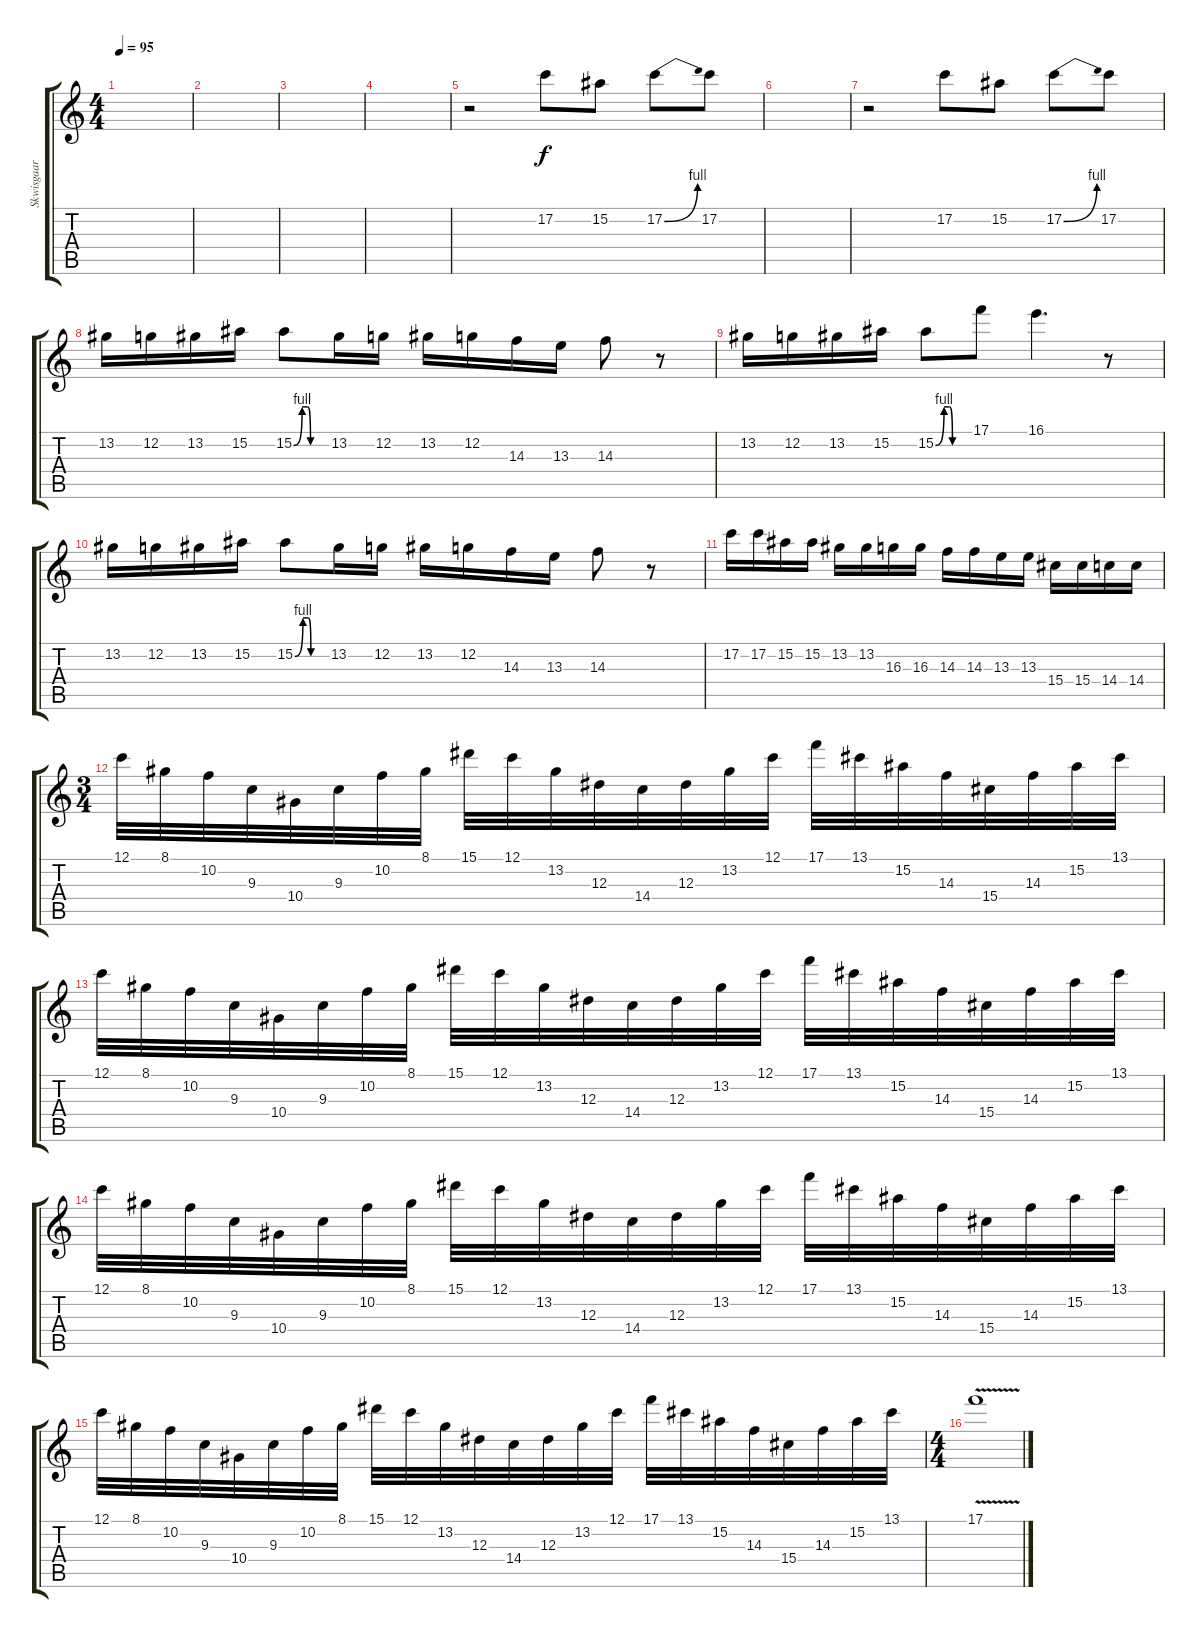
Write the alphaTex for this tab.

\track ("Skwisgaar 1" "Skwisgaar ") {instrument distortionguitar}
\staff {score tabs}
\tuning (C4 G3 Eb3 Bb2 F2 C2) {hide}
\ts (4 4)
\tempo 95
\clef g2
\ks c
|
|
|
|
r.2{balance 16} 17.2.8 15.2.8 17.2{be (bend 0 0 60 4)}.8 17.2.8 |
|
r.2 17.2.8 15.2.8 17.2{be (bend 0 0 60 4)}.8 17.2.8 |
13.2.16 12.2.16 13.2.16 15.2.16 15.2{be (custom 0 0 15 4 25 4 30 0 60 0)}.8 13.2.16 12.2.16 13.2.16 12.2.16 14.3.16 13.3.16 14.3.8 r.8 |
13.2.16 12.2.16 13.2.16 15.2.16 15.2{be (custom 0 0 15 4 25 4 30 0 60 0)}.8 17.1.8 16.1.4{d} r.8 |
13.2.16 12.2.16 13.2.16 15.2.16 15.2{be (custom 0 0 15 4 25 4 30 0 60 0)}.8 13.2.16 12.2.16 13.2.16 12.2.16 14.3.16 13.3.16 14.3.8 r.8 |
17.2.16 17.2.16 15.2.16 15.2.16 13.2.16 13.2.16 16.3.16 16.3.16 14.3.16 14.3.16 13.3.16 13.3.16 15.4.16 15.4.16 14.4.16 14.4.16 |
\ts (3 4)
12.1.32 8.1.32 10.2.32 9.3.32 10.4.32 9.3.32 10.2.32 8.1.32 15.1.32 12.1.32 13.2.32 12.3.32 14.4.32 12.3.32 13.2.32 12.1.32 17.1.32 13.1.32 15.2.32 14.3.32 15.4.32 14.3.32 15.2.32 13.1.32 |
12.1.32 8.1.32 10.2.32 9.3.32 10.4.32 9.3.32 10.2.32 8.1.32 15.1.32 12.1.32 13.2.32 12.3.32 14.4.32 12.3.32 13.2.32 12.1.32 17.1.32 13.1.32 15.2.32 14.3.32 15.4.32 14.3.32 15.2.32 13.1.32 |
12.1.32 8.1.32 10.2.32 9.3.32 10.4.32 9.3.32 10.2.32 8.1.32 15.1.32 12.1.32 13.2.32 12.3.32 14.4.32 12.3.32 13.2.32 12.1.32 17.1.32 13.1.32 15.2.32 14.3.32 15.4.32 14.3.32 15.2.32 13.1.32 |
12.1.32 8.1.32 10.2.32 9.3.32 10.4.32 9.3.32 10.2.32 8.1.32 15.1.32 12.1.32 13.2.32 12.3.32 14.4.32 12.3.32 13.2.32 12.1.32 17.1.32 13.1.32 15.2.32 14.3.32 15.4.32 14.3.32 15.2.32 13.1.32 |
\ts (4 4)
17.1{v}.1{volume 0}
